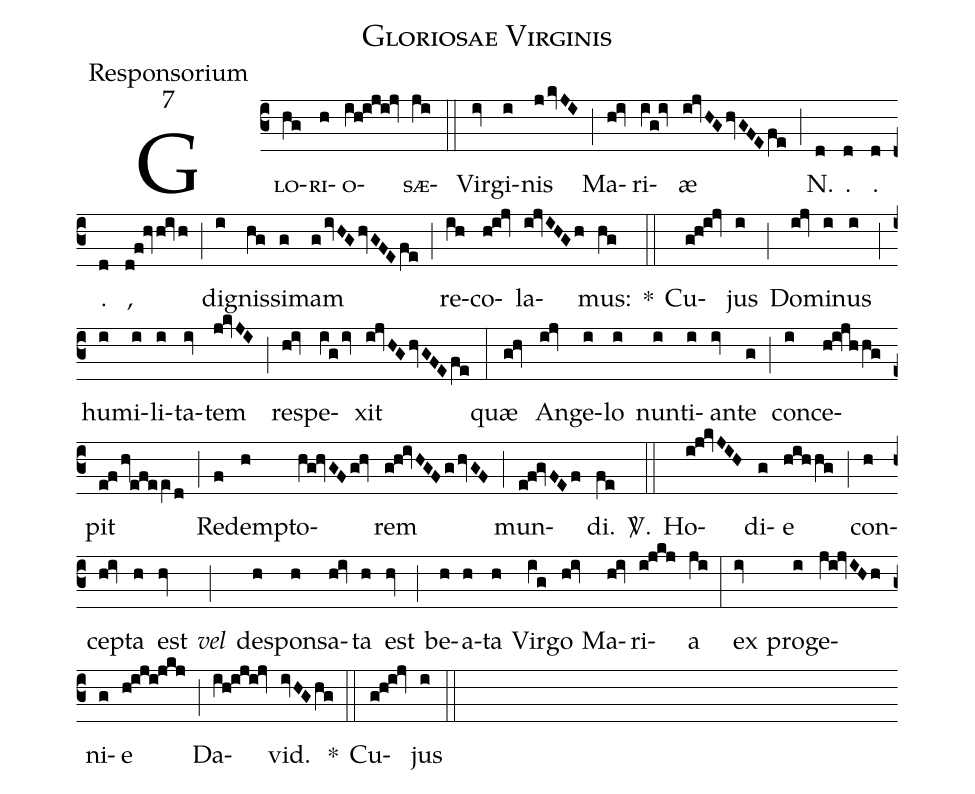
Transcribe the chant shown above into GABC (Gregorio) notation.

name:Gloriosae Virginis;
office-part:Responsorium;
mode:7;
%%
(c3) <sc>Glo(hg)ri(h)o-(iV!h!i!j!i!jv)sæ(ji)</sc> (::) Vir(iv)gi(i)nis(jkvJI) (;) Ma(h!iv)ri(iV!g!iv)æ(i!jvHGhvGFEfe) (;) N.(d) .(d) .(d) .(d) ,(d!f!hv/h!ivh) (;) di(i)gnis(hg)si(g)mam(givHGhvGFEfe) (;) re(ih)co(h!i!jv)la(i!jvIHGh)mus:(hg) *(::) Cu(g!h!i!jv)jus(i) (;) Do(i!jv)mi(i)nus(i) (;) hu(i)mi(i)li(i)ta(iv)tem(j!kvJI) (;) re(h!iv)spe(iV!giv)xit(i!jvHGhvGFEfe) (:) quæ(g!hv) An(i!jv)ge(i)lo(i) nun(i)ti(i)an(iv)te(g) (;) con(i)ce(h!i!jh/hV!g)pit(e!fhv!e!f!e/eVd) (;) Re(f)dem(h)pto(hV!g!hvGFg!hv)rem(g!h!ivHGFghvGF) (;) mun(e!f!gvFEf)di.(fe)
<sp>V/</sp>.(::) Ho(i!j!kvJIH)di(g)e(hih/hg) (;) con(h)ce(h!iv)pta(h) est(hv)  <i>vel</i>(;) de(h)spon(h)sa(h!iv)ta(h) est(hv) (;) be(h)a-(h)ta(h) Vir(iV!g)go(h!iv) Ma(h!iv)ri(i!j!k!j)a(ji) (:) ex(iv) pro(i)ge(jV!i!jvIHh)ni(g)e(h!i!j!i!j!k!j) (;) Da(iV!h!i!j!i!jv)vid.(ivHGhg) *(::) Cu(g!h!i!jv)jus(i) (::)
